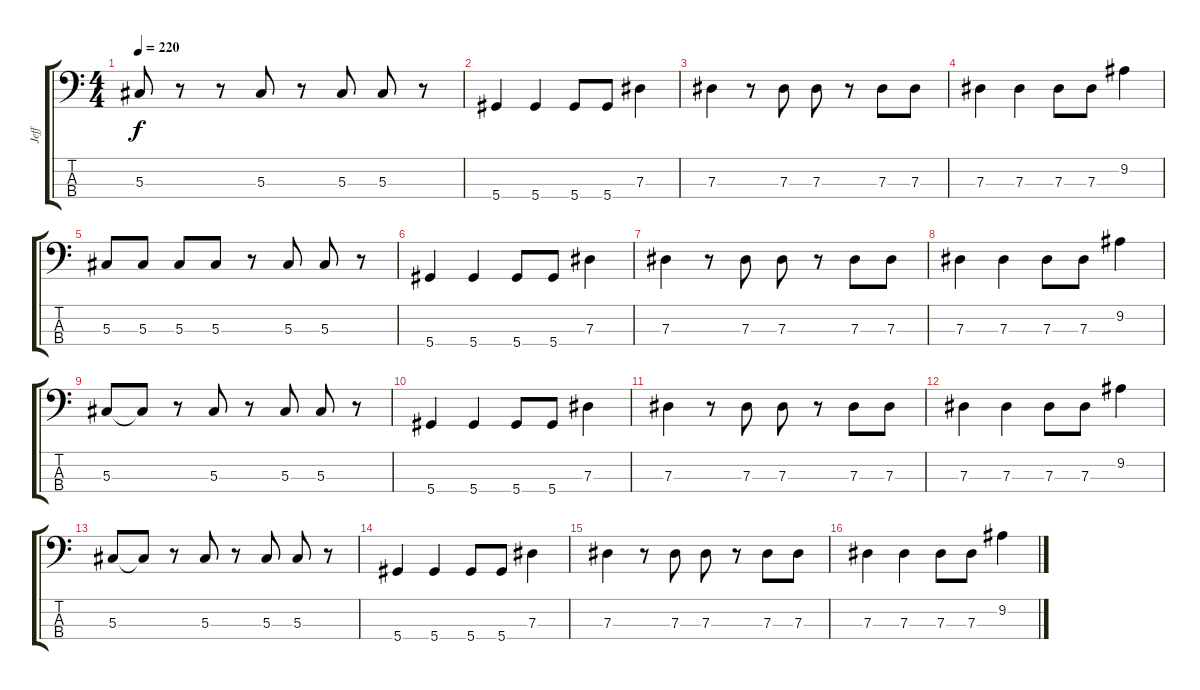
\track ("Jeff" "Jeff") {instrument electricbassfinger}
\staff {score tabs}
\tuning (Gb2 Db2 Ab1 Eb1) {hide}
\ts (4 4)
\tempo 220
\clef f4
\ks c
5.3.8{dy f} r.8 r.8 5.3.8 r.8 5.3.8 5.3.8 r.8 |
5.4.4 5.4.4 5.4.8 5.4.8 7.3.4 |
7.3.4 r.8 7.3.8 7.3.8 r.8 7.3.8 7.3.8 |
7.3.4 7.3.4 7.3.8 7.3.8 9.2.4 |
5.3.8 5.3.8 5.3.8 5.3.8 r.8 5.3.8 5.3.8 r.8 |
5.4.4 5.4.4 5.4.8 5.4.8 7.3.4 |
7.3.4 r.8 7.3.8 7.3.8 r.8 7.3.8 7.3.8 |
7.3.4 7.3.4 7.3.8 7.3.8 9.2.4 |
5.3.8 5.3{t}.8 r.8 5.3.8 r.8 5.3.8 5.3.8 r.8 |
5.4.4 5.4.4 5.4.8 5.4.8 7.3.4 |
7.3.4 r.8 7.3.8 7.3.8 r.8 7.3.8 7.3.8 |
7.3.4 7.3.4 7.3.8 7.3.8 9.2.4 |
5.3.8 5.3{t}.8 r.8 5.3.8 r.8 5.3.8 5.3.8 r.8 |
5.4.4 5.4.4 5.4.8 5.4.8 7.3.4 |
7.3.4 r.8 7.3.8 7.3.8 r.8 7.3.8 7.3.8 |
7.3.4 7.3.4 7.3.8 7.3.8 9.2.4
